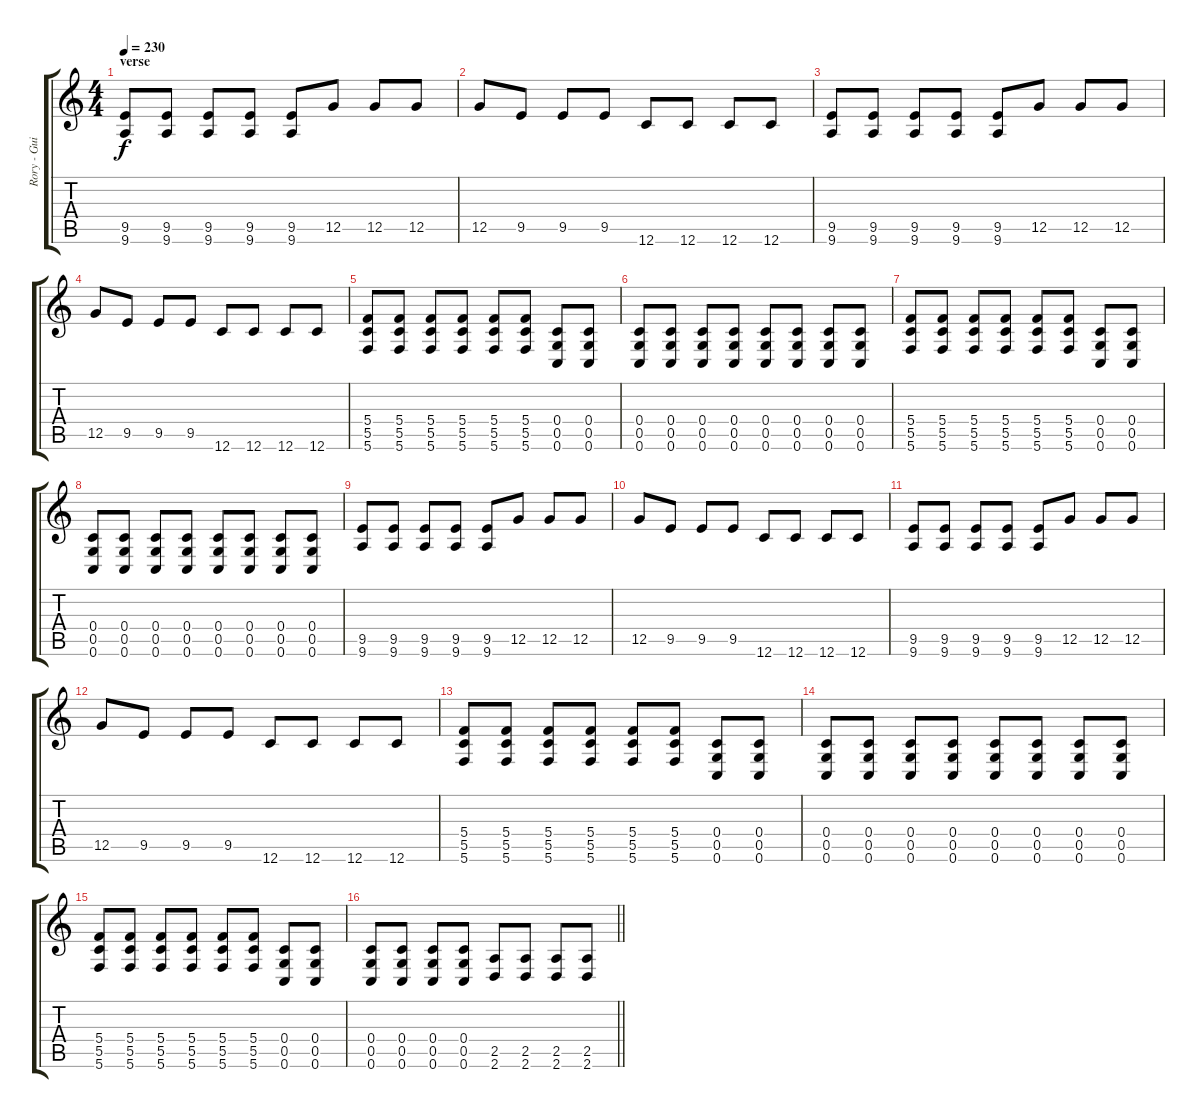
\track ("Rory - Guitar" "Rory - Gui") {instrument distortionguitar}
\staff {score tabs}
\tuning (D4 A3 F3 C3 G2 C2) {hide}
\ts (4 4)
\section ("" "verse")
\tempo 230
\clef g2
\ks c
(9.5 9.6).8{dy f} (9.5 9.6).8 (9.5 9.6).8 (9.5 9.6).8 (9.5 9.6).8 12.5.8 12.5.8 12.5.8 |
12.5.8 9.5.8 9.5.8 9.5.8 12.6.8 12.6.8 12.6.8 12.6.8 |
(9.5 9.6).8 (9.5 9.6).8 (9.5 9.6).8 (9.5 9.6).8 (9.5 9.6).8 12.5.8 12.5.8 12.5.8 |
12.5.8 9.5.8 9.5.8 9.5.8 12.6.8 12.6.8 12.6.8 12.6.8 |
(5.4 5.5 5.6).8 (5.4 5.5 5.6).8 (5.4 5.5 5.6).8 (5.4 5.5 5.6).8 (5.4 5.5 5.6).8 (5.4 5.5 5.6).8 (0.4 0.5 0.6).8 (0.4 0.5 0.6).8 |
(0.4 0.5 0.6).8 (0.4 0.5 0.6).8 (0.4 0.5 0.6).8 (0.4 0.5 0.6).8 (0.4 0.5 0.6).8 (0.4 0.5 0.6).8 (0.4 0.5 0.6).8 (0.4 0.5 0.6).8 |
(5.4 5.5 5.6).8 (5.4 5.5 5.6).8 (5.4 5.5 5.6).8 (5.4 5.5 5.6).8 (5.4 5.5 5.6).8 (5.4 5.5 5.6).8 (0.4 0.5 0.6).8 (0.4 0.5 0.6).8 |
(0.4 0.5 0.6).8 (0.4 0.5 0.6).8 (0.4 0.5 0.6).8 (0.4 0.5 0.6).8 (0.4 0.5 0.6).8 (0.4 0.5 0.6).8 (0.4 0.5 0.6).8 (0.4 0.5 0.6).8 |
(9.5 9.6).8 (9.5 9.6).8 (9.5 9.6).8 (9.5 9.6).8 (9.5 9.6).8 12.5.8 12.5.8 12.5.8 |
12.5.8 9.5.8 9.5.8 9.5.8 12.6.8 12.6.8 12.6.8 12.6.8 |
(9.5 9.6).8 (9.5 9.6).8 (9.5 9.6).8 (9.5 9.6).8 (9.5 9.6).8 12.5.8 12.5.8 12.5.8 |
12.5.8 9.5.8 9.5.8 9.5.8 12.6.8 12.6.8 12.6.8 12.6.8 |
(5.4 5.5 5.6).8 (5.4 5.5 5.6).8 (5.4 5.5 5.6).8 (5.4 5.5 5.6).8 (5.4 5.5 5.6).8 (5.4 5.5 5.6).8 (0.4 0.5 0.6).8 (0.4 0.5 0.6).8 |
(0.4 0.5 0.6).8 (0.4 0.5 0.6).8 (0.4 0.5 0.6).8 (0.4 0.5 0.6).8 (0.4 0.5 0.6).8 (0.4 0.5 0.6).8 (0.4 0.5 0.6).8 (0.4 0.5 0.6).8 |
(5.4 5.5 5.6).8 (5.4 5.5 5.6).8 (5.4 5.5 5.6).8 (5.4 5.5 5.6).8 (5.4 5.5 5.6).8 (5.4 5.5 5.6).8 (0.4 0.5 0.6).8 (0.4 0.5 0.6).8 |
\barLineRight lightlight
(0.4 0.5 0.6).8 (0.4 0.5 0.6).8 (0.4 0.5 0.6).8 (0.4 0.5 0.6).8 (2.5 2.6).8 (2.5 2.6).8 (2.5 2.6).8 (2.5 2.6).8
